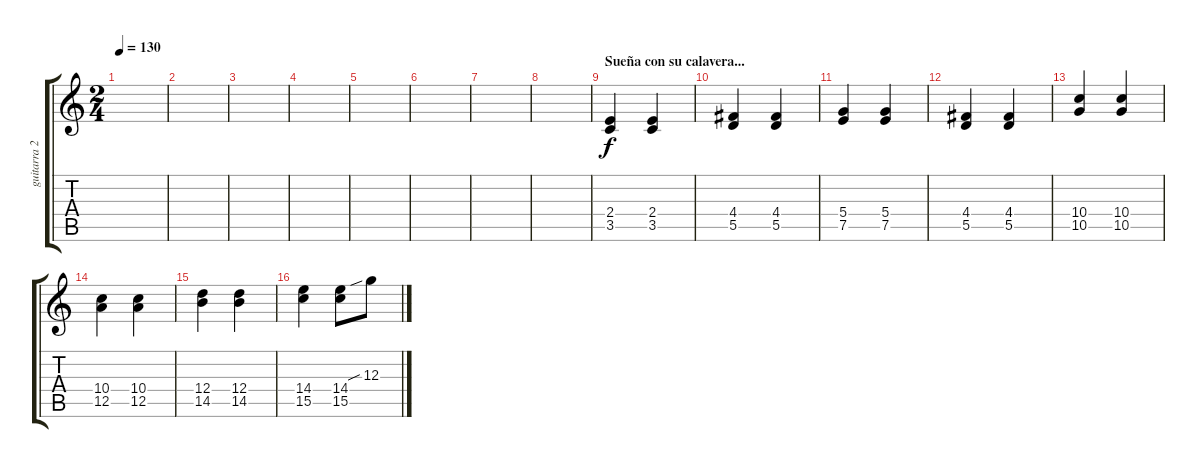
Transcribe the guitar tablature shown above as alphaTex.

\track ("guitarra 2" "guitarra 2") {instrument acousticguitarsteel}
\staff {score tabs}
\tuning (E4 B3 G3 D3 A2 E2) {hide}
\ts (2 4)
\tempo 130
\clef g2
\ks c
|
|
|
|
|
|
|
|
\section ("" "Sueña con su calavera...")
(2.4 3.5).4 (2.4 3.5).4 |
(4.4 5.5).4 (4.4 5.5).4 |
(5.4 7.5).4 (5.4 7.5).4 |
(4.4 5.5).4 (4.4 5.5).4 |
(10.4 10.5).4 (10.4 10.5).4 |
(10.4 12.5).4 (10.4 12.5).4 |
(12.4 14.5).4 (12.4 14.5).4 |
(14.4 15.5).4 (14.4 15.5).8{instrument distortionguitar} 12.3{sib}.8
